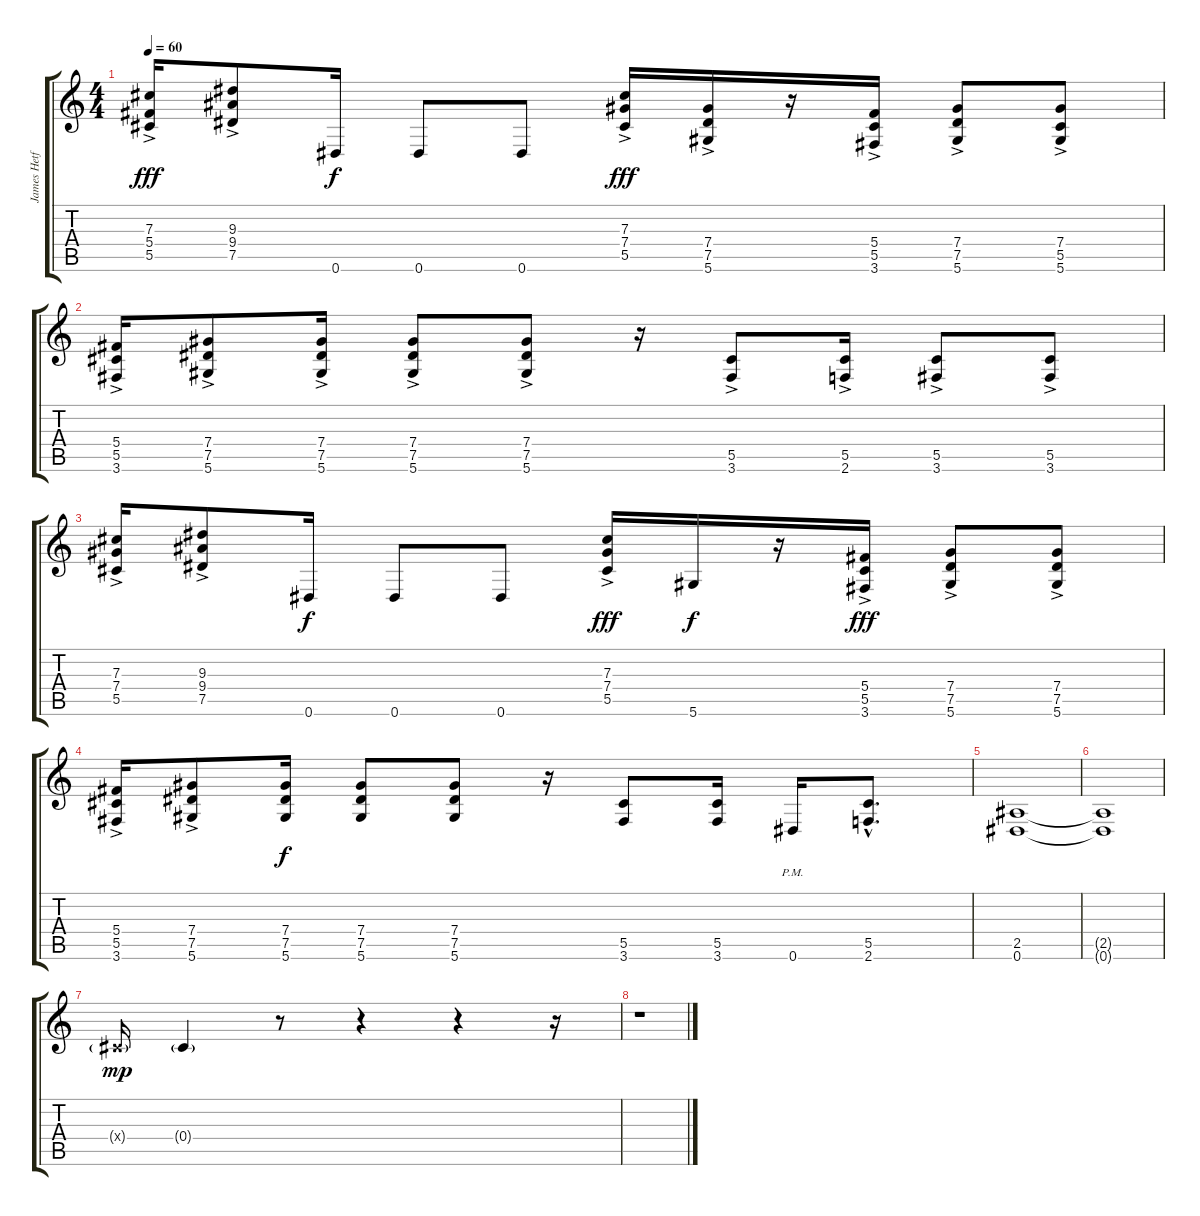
\track ("James Hetfeild" "James Hetf") {instrument distortionguitar}
\staff {score tabs}
\tuning (Eb4 Bb3 Gb3 Db3 Ab2 Eb2) {hide}
\ts (4 4)
\tempo 60
\clef g2
\ks c
(7.3 5.4{ac} 5.5).16{dy fff} (9.3 9.4{ac} 7.5).8 0.6.16{dy f} 0.6.8 0.6.8 (7.3 7.4{ac} 5.5).16{dy fff} (7.4{ac} 7.5 5.6).16 r.16 (5.4{ac} 5.5 3.6).16 (7.4{ac} 7.5 5.6).8 (7.4{ac} 5.5 5.6).8 |
(5.4 5.5{ac} 3.6).16 (7.4 7.5{ac} 5.6).8 (7.4 7.5{ac} 5.6).16 (7.4 7.5{ac} 5.6).8 (7.4 7.5{ac} 5.6).8 r.16 (5.5{ac} 3.6).8 (5.5{ac} 2.6).16 (5.5{ac} 3.6).8 (5.5{ac} 3.6).8 |
(7.3{ac} 7.4 5.5).16 (9.3{ac} 9.4 7.5).8 0.6.16{dy f} 0.6.8 0.6.8 (7.3{ac} 7.4 5.5).16{dy fff} 5.6.16{dy f} r.16 (5.4{ac} 5.5 3.6).16{dy fff} (7.4{ac} 7.5 5.6).8 (7.4{ac} 7.5 5.6).8 |
(5.4{ac} 5.5 3.6).16 (7.4{ac} 7.5 5.6).8 (7.4 7.5 5.6).16{dy f} (7.4 7.5 5.6).8 (7.4 7.5 5.6).8 r.16 (5.5 3.6).8 (5.5 3.6).16 0.6{pm}.16 (5.5{hac} 2.6{hac}).8{d} |
(2.5 0.6).1 |
(2.5{t} 0.6{t}).1 |
0.4{g x}.16{dy mp} 0.4{g}.4 r.8 r.4 r.4 r.16 |
r.1
